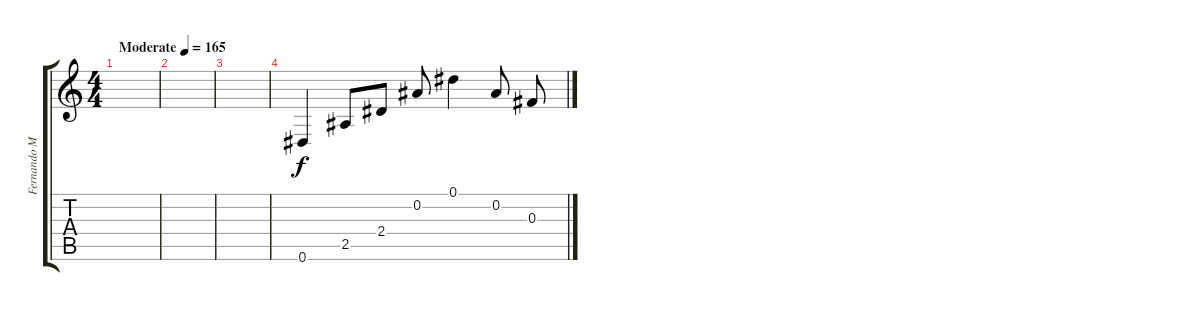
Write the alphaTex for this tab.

\track ("Fernando Mon" "Fernando M") {instrument acousticguitarsteel}
\staff {score tabs}
\tuning (Eb4 Bb3 Gb3 Db3 Ab2 Eb2) {hide}
\ts (4 4)
\tempo (165 "Moderate")
\clef g2
\ks c
|
|
|
0.6.4 2.5.8 2.4.8 0.2.8 0.1.4 0.2.8 0.3.8
